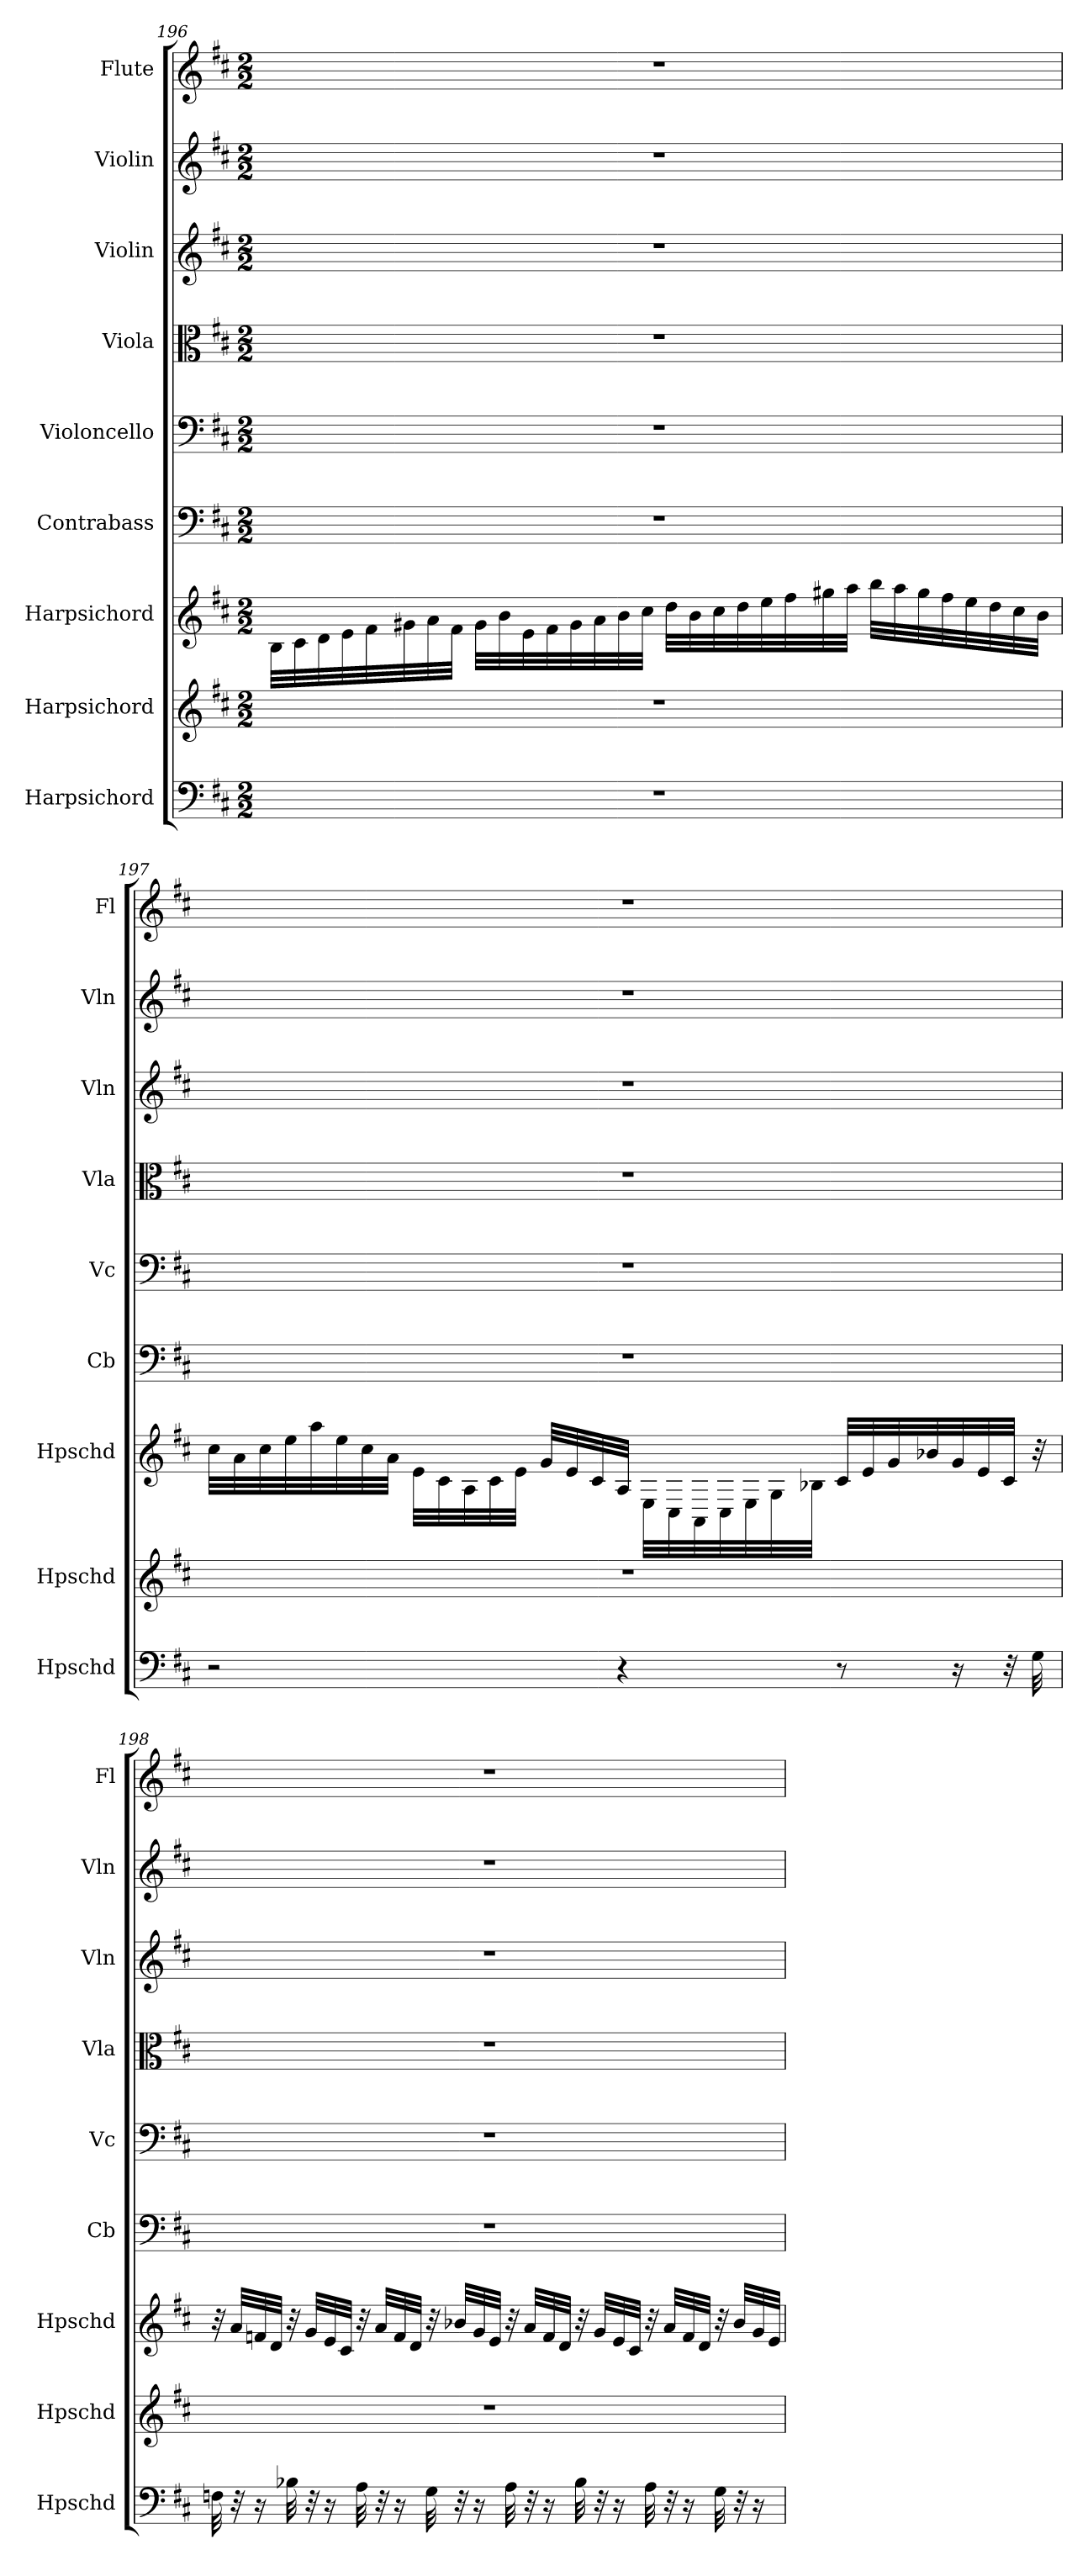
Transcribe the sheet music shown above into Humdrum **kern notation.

**kern	**kern	**kern	**kern	**kern	**kern	**kern	**kern	**kern
*part9	*part8	*part7	*part6	*part5	*part4	*part3	*part2	*part1
*staff9	*staff8	*staff7	*staff6	*staff5	*staff4	*staff3	*staff2	*staff1
*I"Harpsichord	*I"Harpsichord	*I"Harpsichord	*I"Contrabass	*I"Violoncello	*I"Viola	*I"Violin	*I"Violin	*I"Flute
*I'Hpschd	*I'Hpschd	*I'Hpschd	*I'Cb	*I'Vc	*I'Vla	*I'Vln	*I'Vln	*I'Fl
*clefF4	*clefG2	*clefG2	*clefF4	*clefF4	*clefC3	*clefG2	*clefG2	*clefG2
*	*	*	*ITrd7c12	*	*	*	*	*
*k[f#c#]	*k[f#c#]	*k[f#c#]	*k[f#c#]	*k[f#c#]	*k[f#c#]	*k[f#c#]	*k[f#c#]	*k[f#c#]
*D:	*D:	*D:	*D:	*D:	*D:	*D:	*D:	*D:
*M2/2	*M2/2	*M2/2	*M2/2	*M2/2	*M2/2	*M2/2	*M2/2	*M2/2
=196	=196	=196	=196	=196	=196	=196	=196	=196
1r	1r	32B\LLL	1r	1r	1r	1r	1r	1r
.	.	32c#\	.	.	.	.	.	.
.	.	32d\	.	.	.	.	.	.
.	.	32e\	.	.	.	.	.	.
.	.	32f#\	.	.	.	.	.	.
.	.	32g#X\	.	.	.	.	.	.
.	.	32a\	.	.	.	.	.	.
.	.	32f#\JJJ	.	.	.	.	.	.
.	.	32g#\LLL	.	.	.	.	.	.
.	.	32b\	.	.	.	.	.	.
.	.	32e\	.	.	.	.	.	.
.	.	32f#\	.	.	.	.	.	.
.	.	32g#\	.	.	.	.	.	.
.	.	32a\	.	.	.	.	.	.
.	.	32b\	.	.	.	.	.	.
.	.	32cc#\JJJ	.	.	.	.	.	.
.	.	32dd\LLL	.	.	.	.	.	.
.	.	32b\	.	.	.	.	.	.
.	.	32cc#\	.	.	.	.	.	.
.	.	32dd\	.	.	.	.	.	.
.	.	32ee\	.	.	.	.	.	.
.	.	32ff#\	.	.	.	.	.	.
.	.	32gg#X\	.	.	.	.	.	.
.	.	32aa\JJJ	.	.	.	.	.	.
.	.	32bb\LLL	.	.	.	.	.	.
.	.	32aa\	.	.	.	.	.	.
.	.	32gg#\	.	.	.	.	.	.
.	.	32ff#\	.	.	.	.	.	.
.	.	32ee\	.	.	.	.	.	.
.	.	32dd\	.	.	.	.	.	.
.	.	32cc#\	.	.	.	.	.	.
.	.	32b\JJJ	.	.	.	.	.	.
=197	=197	=197	=197	=197	=197	=197	=197	=197
2r	1r	32cc#\LLL	1r	1r	1r	1r	1r	1r
.	.	32a\	.	.	.	.	.	.
.	.	32cc#\	.	.	.	.	.	.
.	.	32ee\	.	.	.	.	.	.
.	.	32aa\	.	.	.	.	.	.
.	.	32ee\	.	.	.	.	.	.
.	.	32cc#\	.	.	.	.	.	.
.	.	32a\JJJ	.	.	.	.	.	.
.	.	32e\LLL	.	.	.	.	.	.
.	.	32c#\	.	.	.	.	.	.
.	.	32A\	.	.	.	.	.	.
.	.	32c#\	.	.	.	.	.	.
.	.	32e\JJJ	.	.	.	.	.	.
.	.	32g/LLL	.	.	.	.	.	.
.	.	32e/	.	.	.	.	.	.
.	.	32c#/	.	.	.	.	.	.
4r	.	32A/JJJ	.	.	.	.	.	.
.	.	32E\LLL	.	.	.	.	.	.
.	.	32C#\	.	.	.	.	.	.
.	.	32AA\	.	.	.	.	.	.
.	.	32C#\	.	.	.	.	.	.
.	.	32E\	.	.	.	.	.	.
.	.	32G\	.	.	.	.	.	.
.	.	32B-X\JJJ	.	.	.	.	.	.
8r	.	32c#/LLL	.	.	.	.	.	.
.	.	32e/	.	.	.	.	.	.
.	.	32g/	.	.	.	.	.	.
.	.	32b-X/	.	.	.	.	.	.
16r	.	32g/	.	.	.	.	.	.
.	.	32e/	.	.	.	.	.	.
32r	.	32c#/JJJ	.	.	.	.	.	.
32G\	.	32r	.	.	.	.	.	.
=198	=198	=198	=198	=198	=198	=198	=198	=198
32Fn\	1r	32r	1r	1r	1r	1r	1r	1r
32r	.	32a/LLL	.	.	.	.	.	.
16r	.	32fn/	.	.	.	.	.	.
.	.	32d/JJJ	.	.	.	.	.	.
32B-X\	.	32r	.	.	.	.	.	.
32r	.	32g/LLL	.	.	.	.	.	.
16r	.	32e/	.	.	.	.	.	.
.	.	32c#/JJJ	.	.	.	.	.	.
32A\	.	32r	.	.	.	.	.	.
32r	.	32a/LLL	.	.	.	.	.	.
16r	.	32f/	.	.	.	.	.	.
.	.	32d/JJJ	.	.	.	.	.	.
32G\	.	32r	.	.	.	.	.	.
32r	.	32b-X/LLL	.	.	.	.	.	.
16r	.	32g/	.	.	.	.	.	.
.	.	32e/JJJ	.	.	.	.	.	.
32A\	.	32r	.	.	.	.	.	.
32r	.	32a/LLL	.	.	.	.	.	.
16r	.	32f/	.	.	.	.	.	.
.	.	32d/JJJ	.	.	.	.	.	.
32B-\	.	32r	.	.	.	.	.	.
32r	.	32g/LLL	.	.	.	.	.	.
16r	.	32e/	.	.	.	.	.	.
.	.	32c#/JJJ	.	.	.	.	.	.
32A\	.	32r	.	.	.	.	.	.
32r	.	32a/LLL	.	.	.	.	.	.
16r	.	32f/	.	.	.	.	.	.
.	.	32d/JJJ	.	.	.	.	.	.
32G\	.	32r	.	.	.	.	.	.
32r	.	32b-/LLL	.	.	.	.	.	.
16r	.	32g/	.	.	.	.	.	.
.	.	32e/JJJ	.	.	.	.	.	.
=	=	=	=	=	=	=	=	=
*-	*-	*-	*-	*-	*-	*-	*-	*-
